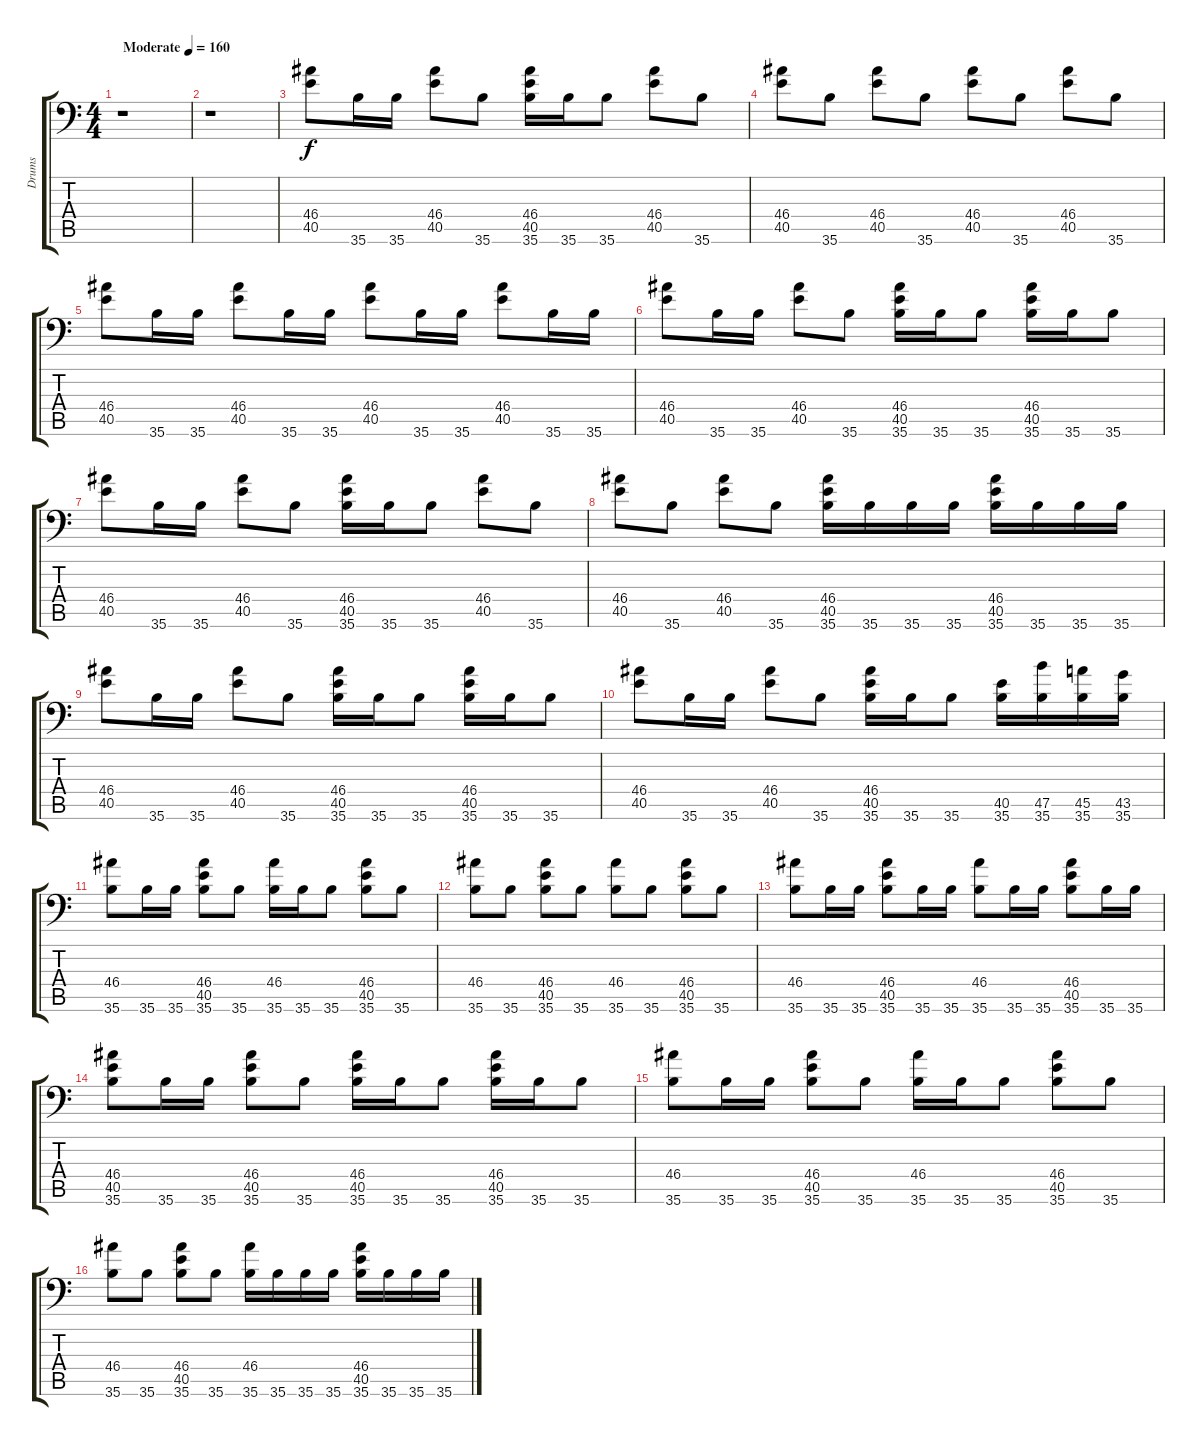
\track ("Drums" "Drums") {instrument acousticgrandpiano}
\staff {score tabs}
\tuning (C-1 C-1 C-1 C-1 C-1 C-1) {hide}
\ts (4 4)
\tempo (160 "Moderate")
\clef f4
\ks c
r.1{dy f instrument acousticgrandpiano} |
r.1 |
(46.4 40.5).8 35.6.16 35.6.16 (46.4 40.5).8 35.6.8 (46.4 40.5 35.6).16 35.6.16 35.6.8 (46.4 40.5).8 35.6.8 |
(46.4 40.5).8 35.6.8 (46.4 40.5).8 35.6.8 (46.4 40.5).8 35.6.8 (46.4 40.5).8 35.6.8 |
(46.4 40.5).8 35.6.16 35.6.16 (46.4 40.5).8 35.6.16 35.6.16 (46.4 40.5).8 35.6.16 35.6.16 (46.4 40.5).8 35.6.16 35.6.16 |
(46.4 40.5).8 35.6.16 35.6.16 (46.4 40.5).8 35.6.8 (46.4 40.5 35.6).16 35.6.16 35.6.8 (46.4 40.5 35.6).16 35.6.16 35.6.8 |
(46.4 40.5).8 35.6.16 35.6.16 (46.4 40.5).8 35.6.8 (46.4 40.5 35.6).16 35.6.16 35.6.8 (46.4 40.5).8 35.6.8 |
(46.4 40.5).8 35.6.8 (46.4 40.5).8 35.6.8 (46.4 40.5 35.6).16 35.6.16 35.6.16 35.6.16 (46.4 40.5 35.6).16 35.6.16 35.6.16 35.6.16 |
(46.4 40.5).8 35.6.16 35.6.16 (46.4 40.5).8 35.6.8 (46.4 40.5 35.6).16 35.6.16 35.6.8 (46.4 40.5 35.6).16 35.6.16 35.6.8 |
(46.4 40.5).8 35.6.16 35.6.16 (46.4 40.5).8 35.6.8 (46.4 40.5 35.6).16 35.6.16 35.6.8 (40.5 35.6).16 (47.5 35.6).16 (45.5 35.6).16 (43.5 35.6).16 |
(46.4 35.6).8 35.6.16 35.6.16 (46.4 40.5 35.6).8 35.6.8 (46.4 35.6).16 35.6.16 35.6.8 (46.4 40.5 35.6).8 35.6.8 |
(46.4 35.6).8 35.6.8 (46.4 40.5 35.6).8 35.6.8 (46.4 35.6).8 35.6.8 (46.4 40.5 35.6).8 35.6.8 |
(46.4 35.6).8 35.6.16 35.6.16 (46.4 40.5 35.6).8 35.6.16 35.6.16 (46.4 35.6).8 35.6.16 35.6.16 (46.4 40.5 35.6).8 35.6.16 35.6.16 |
(46.4 40.5 35.6).8 35.6.16 35.6.16 (46.4 40.5 35.6).8 35.6.8 (46.4 40.5 35.6).16 35.6.16 35.6.8 (46.4 40.5 35.6).16 35.6.16 35.6.8 |
(46.4 35.6).8 35.6.16 35.6.16 (46.4 40.5 35.6).8 35.6.8 (46.4 35.6).16 35.6.16 35.6.8 (46.4 40.5 35.6).8 35.6.8 |
(46.4 35.6).8 35.6.8 (46.4 40.5 35.6).8 35.6.8 (46.4 35.6).16 35.6.16 35.6.16 35.6.16 (46.4 40.5 35.6).16 35.6.16 35.6.16 35.6.16
